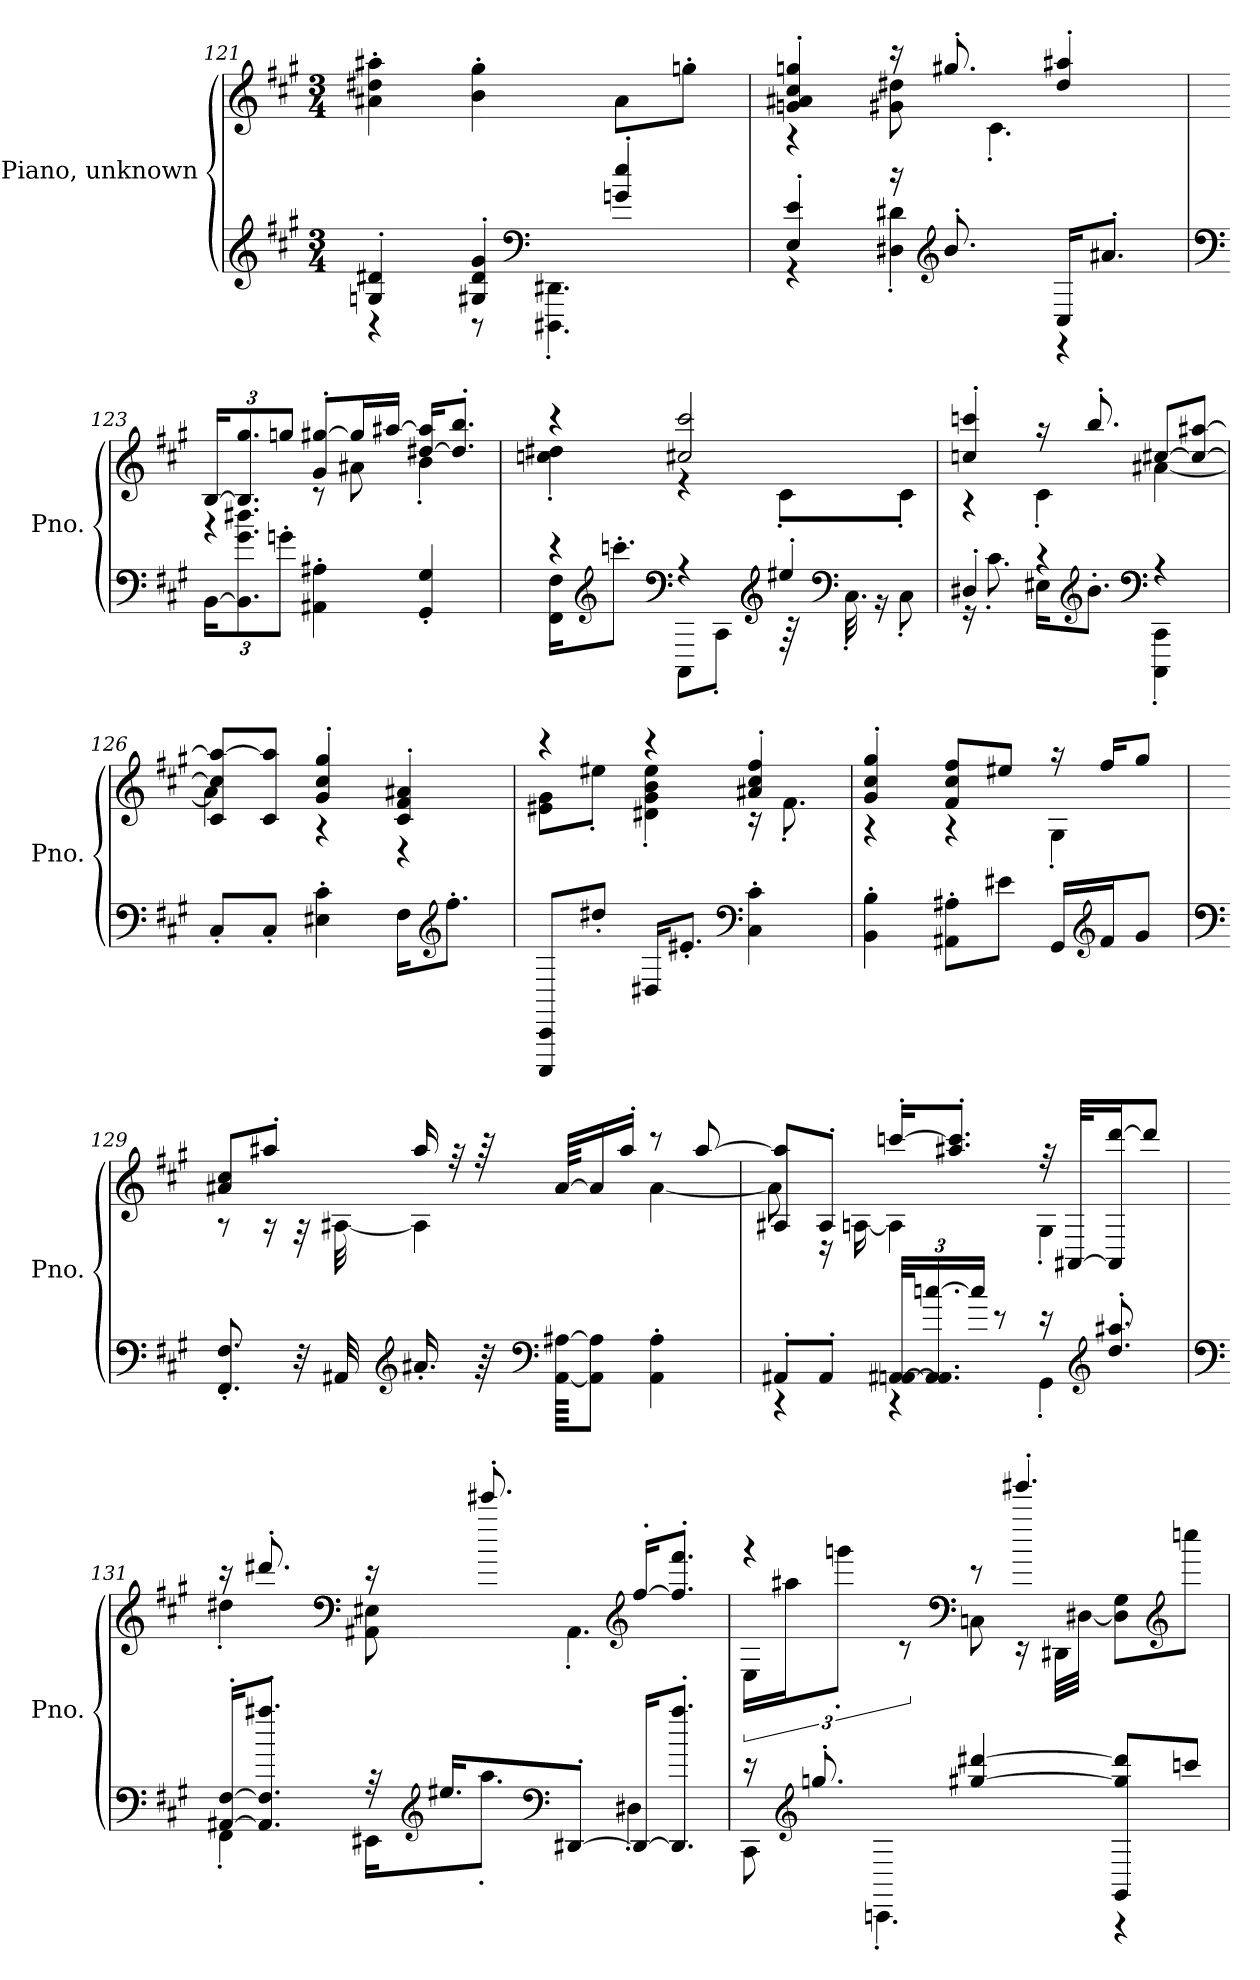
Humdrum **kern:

**kern	**kern
*part1	*part1
*staff2	*staff1
*I"Piano, unknown	*
*I'Pno.	*
*clefG2	*clefG2
*k[f#c#g#]	*k[f#c#g#]
*M3/4	*M3/4
=121	=121
*^	*
4Gn/' 4d#X/'	4r	4a#X\' 4dd#X\' 4aa#X\'
4G#X/' 4d#/' 4g#/'	8r	4b\' 4gg#\'
*clefF4	*	*
.	4.DDD#X\' 4.DD#X\'	.
4gn/' 4ee/'	.	8a#\L
.	.	8ggn'\J
!!LO:LB:g=z
=122	=122	=122
*	*	*^
4E/' 4e/'	4r	4gn/' 4a#X/' 4cc#/' 4ggn/'	4r
16r	4D#X\' 4d#X\'	16r	8g#X\ 8dd#X\
*clefG2	*	*	*
8.b'/	.	8.gg#X'/	.
.	.	.	4.c#'\
16C#/KL	4r	4dd#/' 4aa#X/'	.
8.a#X'/J	.	.	.
*v	*v	*	*
=123	=123	=123
*clefF4	*	*
*Xbrackettup	*Xbrackettup	*
[24BB\KL	[24B/KL	4r
12.BB\] 12.g#\ 12.dd#X\	12.B/] 12.gg#/	.
12gn'\J	12ggn/J	.
4AA#X\' 4A#X\'	8g#/' [8gg#X/'L	8r
.	16gg#/L]	8a#X\
.	[16aa#X/JJ	.
4GG#/' 4G#/'	[16dd#X/ 16aa#/]KL	4b'\
.	8.dd#/]' 8.bb/'J	.
!!LO:LB:g=z	!!
=124	=124	=124
*^	*	*
4r	16FF#\ 16F#\KL	4r	4ccn\' 4dd#X\'
*clefG2	*	*	*
.	8.cccn'\J	.	.
*clefF4	*	*	*
4r	8CCC#\L	2cc#X/ 2ccc#/	4r
.	8CC#'\J	.	.
*clefG2	*	*	*
4ee#X'/	64r	.	8c#'\L
*clefF4	*	*	*
.	32.C#'\	.	.
.	16r	.	.
.	8C#'\	.	8c#'\J
=125	=125	=125	=125
4D#X'/	16r	4ccn/' 4cccn/'	4r
.	8.c#'\	.	.
4r	16E#X\KL	16r	4c#'\
*clefG2	*	*	*
.	8.b'\J	8.bb'/	.
*clefF4	*	*	*
4r	4CCC#\' 4CC#\'	[8cc#X/L	[4a#X\
.	.	8cc#/_ [8aa#X/J	.
*v	*v	*	*
=126	=126	=126
8C#'/L	8c#/ 8cc#/] 8aa#/_L	4a#\]
8C#'/J	8c#/ 8aa#/]J	.
4E#X\' 4c#\'	4g#/' 4cc#/' 4gg#/'	4r
16F#\KL	4c#/' 4f#/' 4a#X/'	4r
*clefG2	*	*
8.ff#'\J	.	.
!!LO:PB:g=z	!!
=127	=127	=127
8CCC#/ 8CC#/L	4r	8e#X\ 8g#\L
8dd#X'/J	.	8ee#X'\J
16D#X/KL	4r	4d#X\' 4g#\' 4b\' 4ee#\'
8.e#X'/J	.	.
*clefF4	*	*
4C#\' 4c#\'	4a#X/' 4cc#/' 4ff#/'	16r
.	.	8.f#'\
=128	=128	=128
4BB\' 4B\'	4g#/' 4cc#/' 4gg#/'	4r
8AA#X\' 8A#X\'L	8f#/ 8cc#/ 8ff#/L	4r
8e#X\J	8ee#X/J	.
16GG#/LL	16r	4G#'\
*clefG2	*	*
16f#/J	16ff#/KL	.
8g#/J	8gg#/J	.
!!LO:LB:g=z	!!
=129	=129	=129
*clefF4	*	*
8.FF#/' 8.F#/'	8a#X/ 8cc#/L	8r
.	8aa#X'/J	16r
32r	.	32r
32AA#X/	.	[32A#X\
*clefG2	*	*
16.a#X'/	16aa#/	4A#\]
.	32r	.
64r	64r	.
*clefF4	*	*
[64AA#\ [64A#X\KKKL	[64a#/KKLL	.
8AA#\] 8A#\]J	16a#/]	.
.	16aa#'/JJ	.
4AA#\' 4A#\'	8r	[4a#\
.	[8aa#/	.
=130	=130	=130
*^	*	*
8AA#X'/L	4r	8A#X/ 8aa#/]L	8a#\]
8AA#'/J	.	8A#'/J	16r
.	.	.	[16An\
[48AAn/ [48AA#X/KLL	4r	[16cccn'/KL	4A\]
24.AA/] 24.AA#/] [24.ccn/	.	.	.
.	.	8.aa#X/' 8.ccc/]'J	.
24cc/JJ]	.	.	.
8r	.	.	.
16r	4GG#'\	32r	4G#'\
.	.	[32AA#X/KLL	.
*clefG2	*	*	*
8.dd/' 8.aa#X/'	.	16AA#/] [16ddd/J	.
.	.	8ddd/J]	.
!!LO:LB:g=z	!!
=131	=131	=131	=131
*clefF4	*	*	*
[16AA#X/' [16F#/'KL	4FF#'\	16r	4dd#X'\
8.AA#/]' 8.F#/]' 8.aa#X/'J	.	8.ddd#X'/	.
*	*	*clefF4	*
32r	16EE#X\KL	16r	8AA#X\ 8E#X\
*clefG2	*	*	*
16.ee#X/KL	.	.	.
.	8.aa#'\J	8.eee#X'/	.
*clefF4	*	*	*
[8DD#X'/J	.	.	4.AA#'\
*	*	*clefG2	*
16DD#/KL_	4D#X'\	[16ff#'/KL	.
8.DD#/]' 8.aa#/'J	.	8.ff#/]' 8.fff#/'J	.
!!LO:LB:g=z	!!
=132	=132	=132	=132
*	*	*	*brackettup
16r	8CC#\	4r	24E\LL
.	.	.	24aa#X\J
*clefG2	*	*	*
8.ggn'/	.	.	.
.	.	.	12gggn'\J
.	4.CCn'\	.	.
.	.	.	12r
*	*	*clefF4	*
[4gg#X/ [4ddd#X/	.	8r	8Cn\
.	.	4.ggg#X'/	16r
.	.	.	32DD#X\LLL
.	.	.	[32D#X\JJJ
8GG#/ 8gg#/] 8ddd#/]L	4r	.	8D#\] 8G#\L
*	*	*clefG2	*
8cccn/J	.	.	8ccccn\J
*v	*v	*	*
*	*v	*v
=	=
*-	*-
